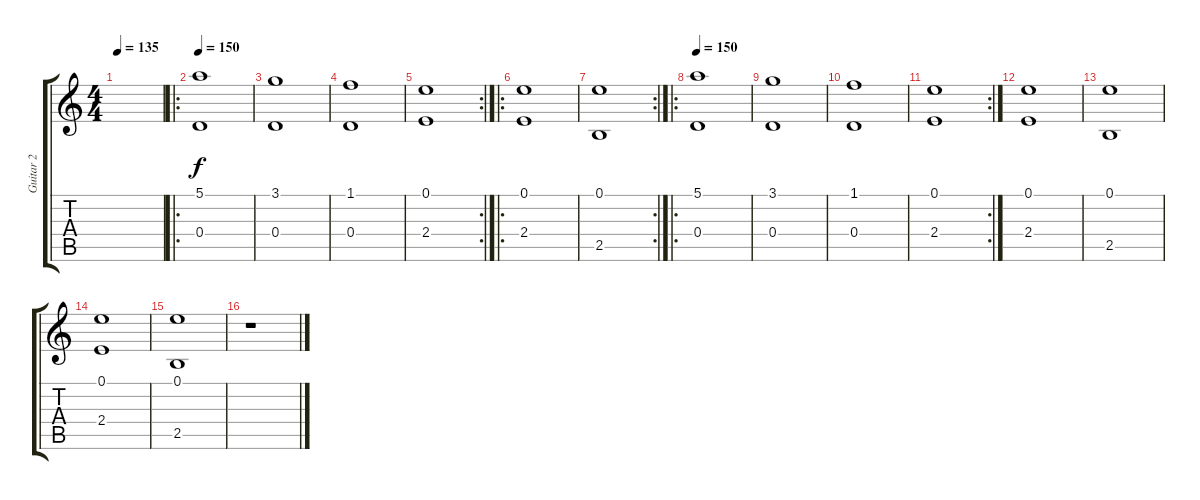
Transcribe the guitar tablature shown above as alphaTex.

\track ("Guitar 2" "Guitar 2") {instrument distortionguitar}
\staff {score tabs}
\tuning (E4 B3 G3 D3 A2 E2) {hide}
\ts (4 4)
\tempo 135
\clef g2
\ks c
|
\ro
\tempo 150
(5.1 0.4).1 |
(3.1 0.4).1 |
(1.1 0.4).1 |
\rc 2
(0.1 2.4).1 |
\ro
(0.1 2.4).1 |
\rc 2
(0.1 2.5).1 |
\ro
\tempo 150
(5.1 0.4).1 |
(3.1 0.4).1 |
(1.1 0.4).1 |
\rc 2
(0.1 2.4).1 |
(0.1 2.4).1 |
(0.1 2.5).1 |
(0.1 2.4).1 |
(0.1 2.5).1 |
r.1
